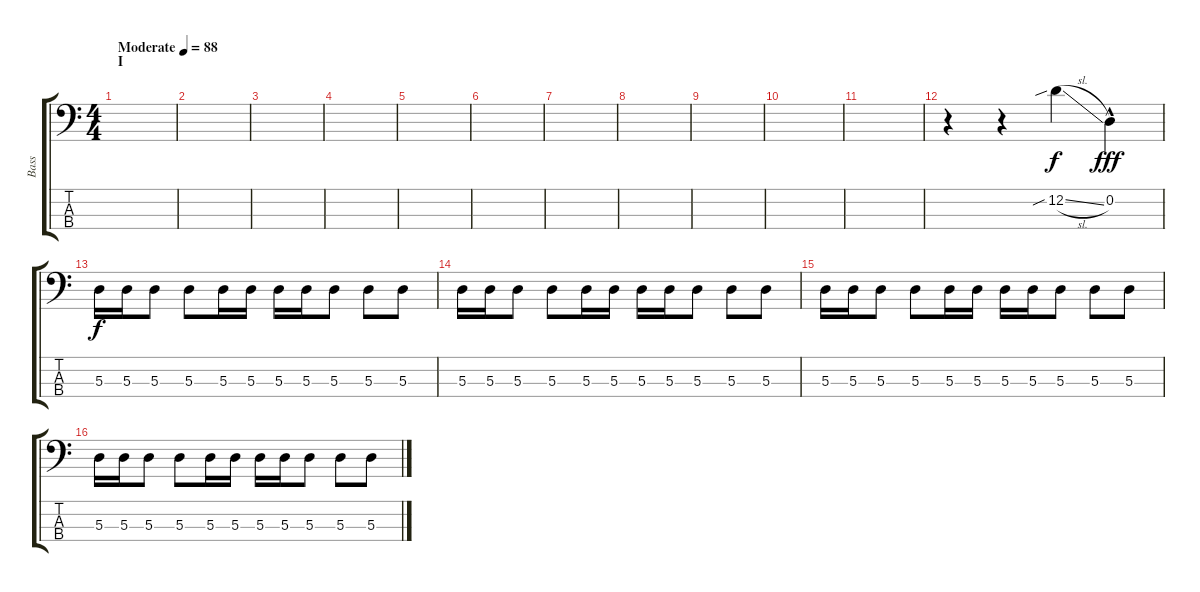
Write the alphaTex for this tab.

\track ("Bass" "Bass") {instrument electricbassfinger}
\staff {score tabs}
\tuning (G2 D2 A1 E1) {hide}
\ts (4 4)
\section ("" "I")
\tempo (88 "Moderate")
\clef f4
\ks c
|
|
|
|
|
|
|
|
|
|
|
r.4{volume 15} r.4 12.2{sib sl}.4 0.2{hac}.4{dy fff} |
5.3.16{dy f volume 11} 5.3.16 5.3.8 5.3.8 5.3.16 5.3.16 5.3.16 5.3.16 5.3.8 5.3.8 5.3.8 |
5.3.16 5.3.16 5.3.8 5.3.8 5.3.16 5.3.16 5.3.16 5.3.16 5.3.8 5.3.8 5.3.8 |
5.3.16 5.3.16 5.3.8 5.3.8 5.3.16 5.3.16 5.3.16 5.3.16 5.3.8 5.3.8 5.3.8 |
5.3.16 5.3.16 5.3.8 5.3.8 5.3.16 5.3.16 5.3.16 5.3.16 5.3.8 5.3.8 5.3.8
